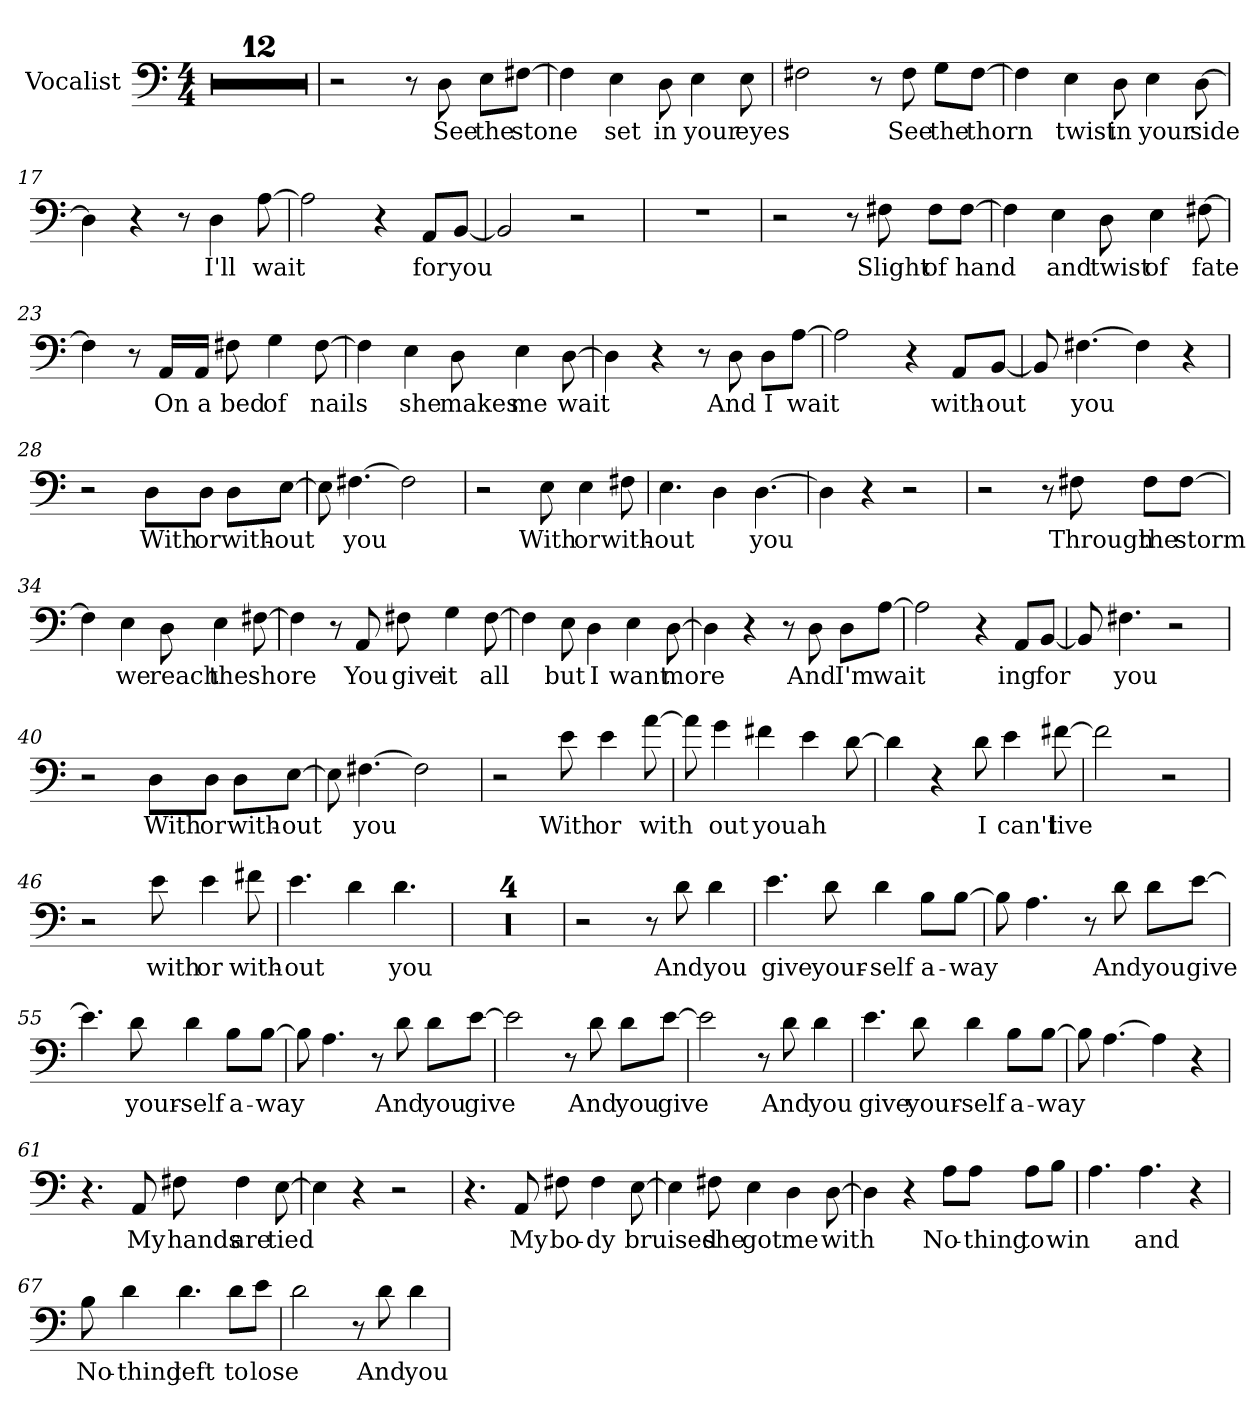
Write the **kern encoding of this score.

**kern	**text
*part1	*part1
*staff1	*staff1
*I"Vocalist	*
*clefF4	*
*M4/4	*
=1	=1
1r	.
=2	=2
1r	.
=3	=3
1r	.
=4	=4
1r	.
=5	=5
1r	.
=6	=6
1r	.
=7	=7
1r	.
=8	=8
1r	.
=9	=9
1r	.
=10	=10
1r	.
=11	=11
1r	.
=12	=12
1r	.
=13	=13
2r	.
8r	.
8D	See
8E\L	the
[8F#X\J	stone
=14	=14
4F#]	_
4E	set
8D	in
4E	your
8E	eyes
=15	=15
2F#X	_
8r	.
8F#	See
8G\L	the
[8F#\J	thorn
=16	=16
4F#]	_
4E	twist
8D	in
4E	your
[8D	side
=17	=17
4D]	_
4r	.
8r	.
4D	I'll
[8A	wait
=18	=18
2A]	_
4r	.
8AA/L	for
[8BB/J	you
=19	=19
2BB]	_
2r	.
=20	=20
1r	.
=21	=21
2r	.
8r	.
8F#X	Slight
8F#\L	of
[8F#\J	hand
=22	=22
4F#]	_
4E	and
8D	twist
4E	of
[8F#X	fate
=23	=23
4F#]	_
8r	.
16AA/LL	On
16AA/JJ	a
8F#X	bed
4G	of
[8F#	nails
=24	=24
4F#]	_
4E	she
8D	makes
4E	me
[8D	wait
=25	=25
4D]	_
4r	.
8r	.
8D	And
8D\L	I
[8A\J	wait
=26	=26
2A]	_
4r	.
8AA/L	with-
[8BB/J	-out
=27	=27
8BB]	_
[4.F#X	you
4F#]	_
4r	.
=28	=28
2r	.
8D\L	With
8D\J	or
8D\L	with-
[8E\J	-out
=29	=29
8E]	_
[4.F#X	you
2F#]	_
=30	=30
2r	.
8E	With
4E	or
8F#X	with-
=31	=31
4.E	-out
4D	_
[4.D	you
=32	=32
4D]	_
4r	.
2r	.
=33	=33
2r	.
8r	.
8F#X	Through
8F#\L	the
[8F#\J	storm
=34	=34
4F#]	_
4E	we
8D	reach
4E	the
[8F#X	shore
=35	=35
4F#]	_
8r	.
8AA	You
8F#X	give
4G	it
[8F#	all
=36	=36
4F#]	_
8E	but
4D	I
4E	want
[8D	more
=37	=37
4D]	_
4r	.
8r	.
8D	And
8D\L	I'm
[8A\J	wait-
=38	=38
2A]	_
4r	.
8AA/L	-ing
[8BB/J	for
=39	=39
8BB]	_
4.F#X	you
2r	.
=40	=40
2r	.
8D\L	With
8D\J	or
8D\L	with-
[8E\J	-out
=41	=41
8E]	_
[4.F#X	you
2F#]	_
=42	=42
2r	.
8e	With
4e	or
[8a	with-
=43	=43
8a]	_
4g	-out
4f#X	you
4e	ah
[8d	_
=44	=44
4d]	_
4r	.
8d	I
4e	can't
[8f#X	live
=45	=45
2f#]	_
2r	.
=46	=46
2r	.
8e	with
4e	or
8f#X	with-
=47	=47
4.e	-out
4d	_
4.d	you
=48	=48
1r	.
=49	=49
1r	.
=50	=50
1r	.
=51	=51
1r	.
=52	=52
2r	.
8r	.
8d	And
4d	you
=53	=53
4.e	give
8d	your-
4d	-self
8B\L	a-
[8B\J	-way
=54	=54
8B]	_
4.A	_
8r	.
8d	And
8d\L	you
[8e\J	give
=55	=55
4.e]	_
8d	your-
4d	-self
8B\L	a-
[8B\J	-way
=56	=56
8B]	_
4.A	_
8r	.
8d	And
8d\L	you
[8e\J	give
=57	=57
2e]	_
8r	.
8d	And
8d\L	you
[8e\J	give
=58	=58
2e]	_
8r	.
8d	And
4d	you
=59	=59
4.e	give
8d	your-
4d	-self
8B\L	a-
[8B\J	-way
=60	=60
8B]	_
[4.A	_
4A]	_
4r	.
=61	=61
4.r	.
8AA	My
8F#X	hands
4F#	are
[8E	tied
=62	=62
4E]	_
4r	.
2r	.
=63	=63
4.r	.
8AA	My
8F#X	bo-
4F#	-dy
[8E	bruised
=64	=64
4E]	_
8F#X	she
4E	got
4D	me
[8D	with
=65	=65
4D]	_
4r	.
8A\L	No-
8A\J	-thing
8A\L	to
8B\J	win
=66	=66
4.A	_
4.A	and
4r	.
=67	=67
8B	No-
4d	-thing
4.d	left
8d\L	to
8e\J	lose
=68	=68
2d	_
8r	.
8d	And
4d	you
=	=
*-	*-
